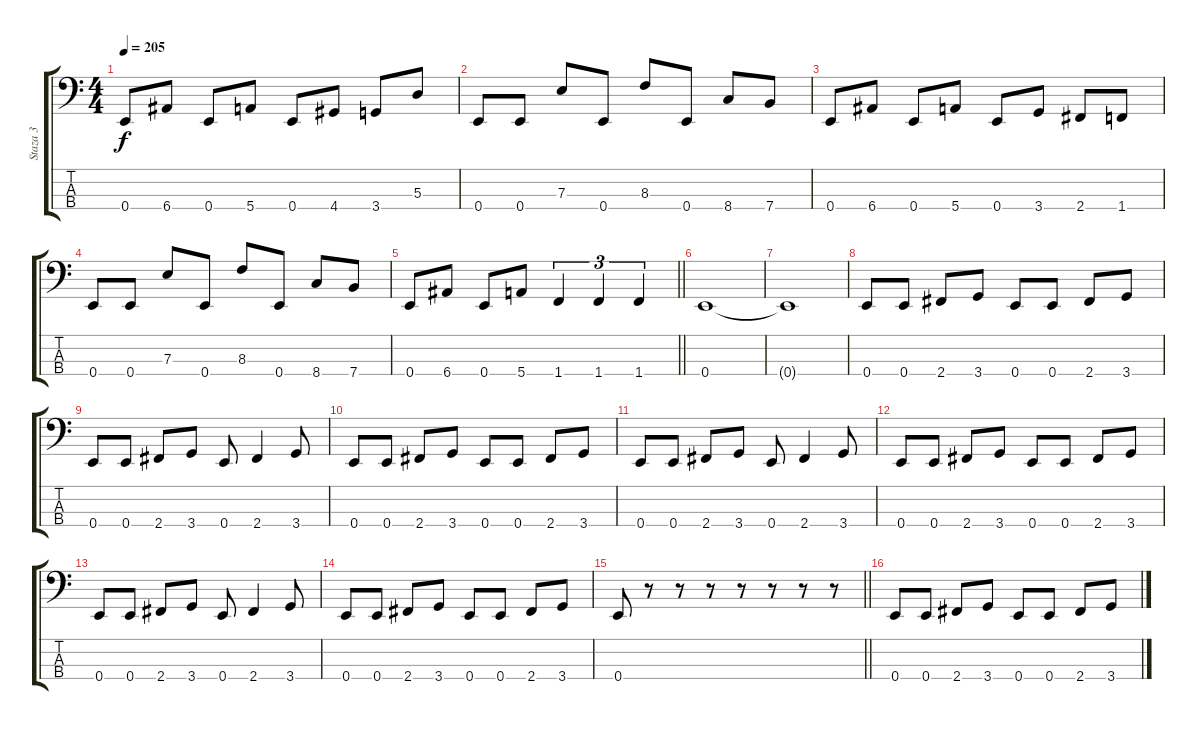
\track ("Staza 3" "Staza 3") {instrument electricbasspick}
\staff {score tabs}
\tuning (G2 D2 A1 E1) {hide}
\ts (4 4)
\tempo 205
\clef f4
\ks c
0.4.8{dy f} 6.4.8 0.4.8 5.4.8 0.4.8 4.4.8 3.4.8 5.3.8 |
0.4.8 0.4.8 7.3.8 0.4.8 8.3.8 0.4.8 8.4.8 7.4.8 |
0.4.8 6.4.8 0.4.8 5.4.8 0.4.8 3.4.8 2.4.8 1.4.8 |
0.4.8 0.4.8 7.3.8 0.4.8 8.3.8 0.4.8 8.4.8 7.4.8 |
\barLineRight lightlight
0.4.8 6.4.8 0.4.8 5.4.8 1.4.4{tu (3 2)} 1.4.4{tu (3 2)} 1.4.4{tu (3 2)} |
\section ("" "")
0.4.1 |
0.4{t}.1 |
0.4.8 0.4.8 2.4.8 3.4.8 0.4.8 0.4.8 2.4.8 3.4.8 |
0.4.8 0.4.8 2.4.8 3.4.8 0.4.8 2.4.4 3.4.8 |
0.4.8 0.4.8 2.4.8 3.4.8 0.4.8 0.4.8 2.4.8 3.4.8 |
0.4.8 0.4.8 2.4.8 3.4.8 0.4.8 2.4.4 3.4.8 |
0.4.8 0.4.8 2.4.8 3.4.8 0.4.8 0.4.8 2.4.8 3.4.8 |
0.4.8 0.4.8 2.4.8 3.4.8 0.4.8 2.4.4 3.4.8 |
0.4.8 0.4.8 2.4.8 3.4.8 0.4.8 0.4.8 2.4.8 3.4.8 |
\barLineRight lightlight
0.4.8 r.8 r.8 r.8 r.8 r.8 r.8 r.8 |
\section ("" "")
0.4.8 0.4.8 2.4.8 3.4.8 0.4.8 0.4.8 2.4.8 3.4.8
